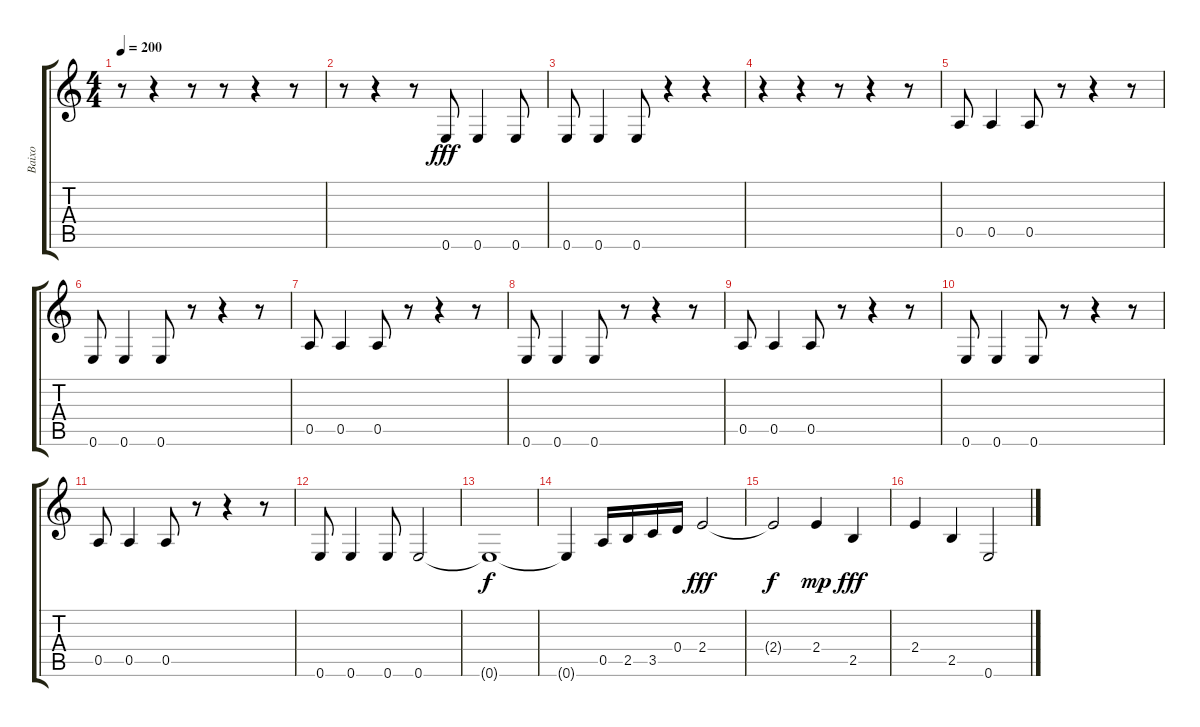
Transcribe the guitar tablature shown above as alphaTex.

\track ("Baixo" "Baixo") {instrument electricbasspick}
\staff {score tabs}
\tuning (E4 B3 G3 D3 A2 E2) {hide}
\ts (4 4)
\tempo 200
\clef g2
\ks c
r.8{dy fff} r.4 r.8 r.8 r.4 r.8 |
r.8 r.4 r.8 0.6.8 0.6.4 0.6.8 |
0.6.8 0.6.4 0.6.8 r.4 r.4 |
r.4 r.4 r.8 r.4 r.8 |
0.5.8 0.5.4 0.5.8 r.8 r.4 r.8 |
0.6.8 0.6.4 0.6.8 r.8 r.4 r.8 |
0.5.8 0.5.4 0.5.8 r.8 r.4 r.8 |
0.6.8 0.6.4 0.6.8 r.8 r.4 r.8 |
0.5.8 0.5.4 0.5.8 r.8 r.4 r.8 |
0.6.8 0.6.4 0.6.8 r.8 r.4 r.8 |
0.5.8 0.5.4 0.5.8 r.8 r.4 r.8 |
0.6.8 0.6.4 0.6.8 0.6.2 |
0.6{t}.1{dy f} |
0.6{t}.4 0.5.16 2.5.16 3.5.16 0.4.16 2.4.2{dy fff} |
2.4{t}.2{dy f} 2.4.4{dy mp} 2.5.4{dy fff} |
2.4.4 2.5.4 0.6.2
